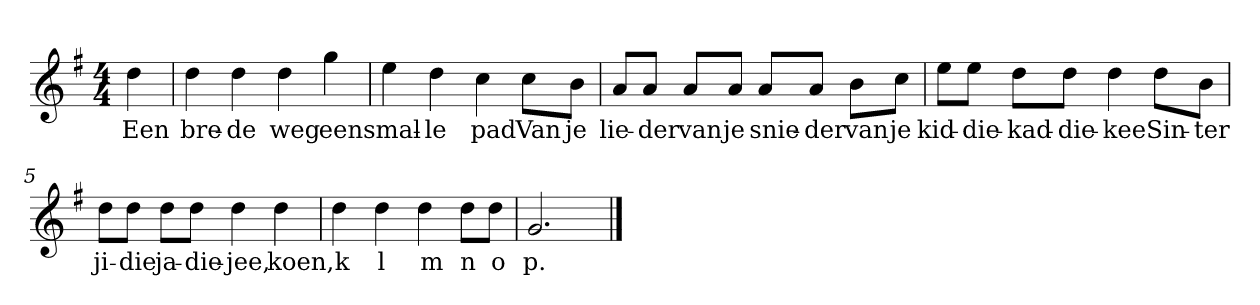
**kern	**text
*part1	*part1
*staff1	*staff1
*clefG2	*
*k[f#]	*
*G:	*
*M4/4	*
*MM120	*
=	=
4dd	Een
=1	=1
4dd	bre-
4dd	-de
4dd	weg
4gg	een
=2	=2
4ee	smal-
4dd	-le
4cc	pad
8cc\L	Van
8b\J	je
=3	=3
8a/L	lie-
8a/J	-der
8a/L	van
8a/J	je
8a/L	snie-
8a/J	-der
8b\L	van
8cc\J	je
=4	=4
8ee\L	kid-
8ee\J	-die-
8dd\L	-kad-
8dd\J	-die-
4dd	-kee
8dd\L	Sin-
8b\J	-ter
=5	=5
8dd\L	ji-
8dd\J	-die
8dd\L	ja-
8dd\J	-die-
4dd	-jee,
4dd	koen,
=6	=6
4dd	k
4dd	l
4dd	m
8dd\L	n
8dd\J	o
=7	=7
2.g	p.
==	==
*-	*-
